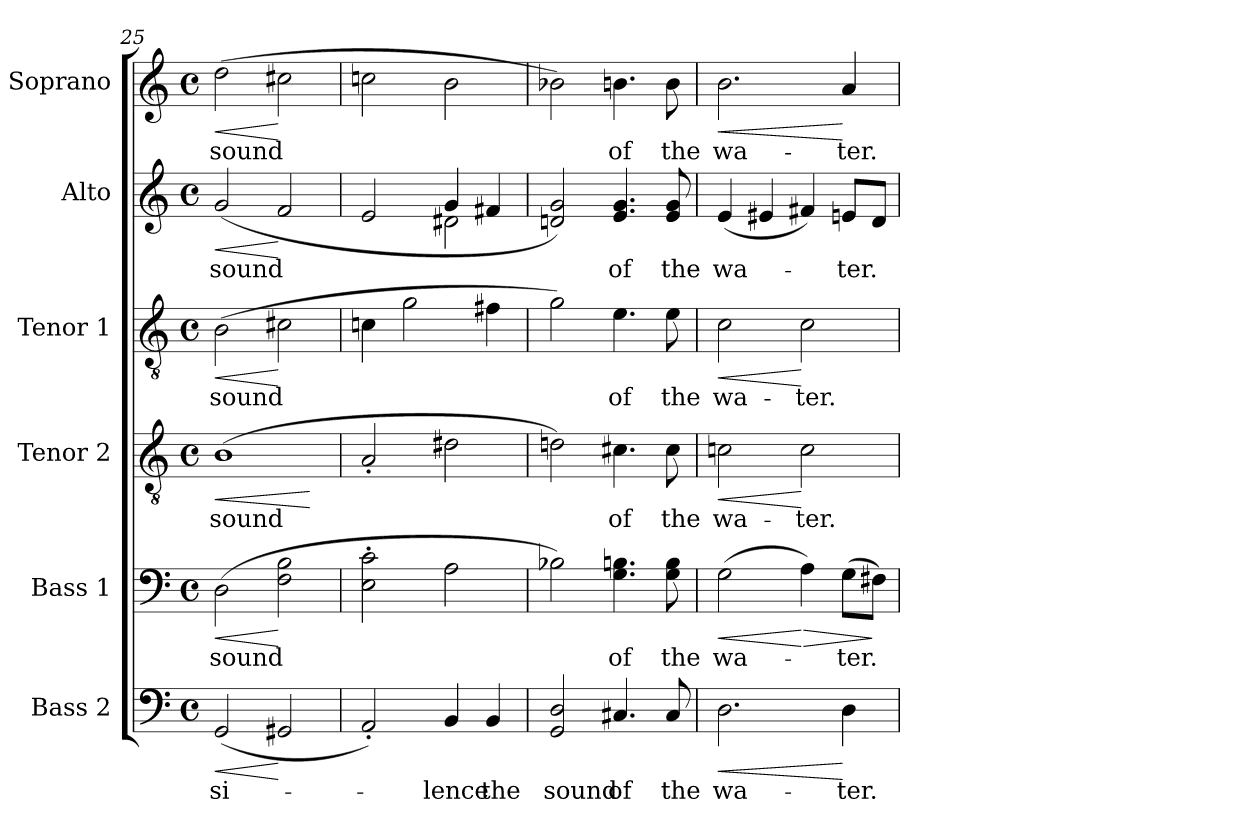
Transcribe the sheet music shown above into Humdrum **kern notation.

**kern	**text	**dynam	**kern	**text	**dynam	**kern	**text	**dynam	**kern	**text	**dynam	**kern	**text	**dynam	**kern	**text	**dynam
*part6	*part6	*part6	*part5	*part5	*part5	*part4	*part4	*part4	*part3	*part3	*part3	*part2	*part2	*part2	*part1	*part1	*part1
*staff6	*staff6	*staff6	*staff5	*staff5	*staff5	*staff4	*staff4	*staff4	*staff3	*staff3	*staff3	*staff2	*staff2	*staff2	*staff1	*staff1	*staff1
*I"Bass 2	*	*	*I"Bass  1	*	*	*I"Tenor 2	*	*	*I"Tenor 1	*	*	*I"Alto	*	*	*I"Soprano	*	*
*I'B2.	*	*	*I'B1.	*	*	*I'T2.	*	*	*I'T1.	*	*	*I'A.	*	*	*I'S.	*	*
*clefF4	*	*	*clefF4	*	*	*clefGv2	*	*	*clefGv2	*	*	*clefG2	*	*	*clefG2	*	*
*	*	*	*	*	*	*ITrd7c12	*	*	*ITrd7c12	*	*	*	*	*	*	*	*
*k[]	*	*	*k[]	*	*	*k[]	*	*	*k[]	*	*	*k[]	*	*	*k[]	*	*
*C:	*	*	*C:	*	*	*C:	*	*	*C:	*	*	*C:	*	*	*C:	*	*
*M4/4	*	*	*M4/4	*	*	*M4/4	*	*	*M4/4	*	*	*M4/4	*	*	*M4/4	*	*
*met(c)	*	*	*met(c)	*	*	*met(c)	*	*	*met(c)	*	*	*met(c)	*	*	*met(c)	*	*
=25	=25	=25	=25	=25	=25	=25	=25	=25	=25	=25	=25	=25	=25	=25	=25	=25	=25
!	!LO:LY:b:color=#000000	!LO:HP:b	!	!	!	!	!	!	!	!	!	!	!	!	!	!	!
!	!	!	!	!LO:LY:b:color=#000000	!LO:HP:b	!	!	!	!	!	!	!	!	!	!	!	!
!	!	!	!	!	!	!	!LO:LY:b:color=#000000	!LO:HP:b	!	!	!	!	!	!	!	!	!
!	!	!	!	!	!	!	!	!	!	!LO:LY:b:color=#000000	!LO:HP:b	!	!	!	!	!	!
!	!	!	!	!	!	!	!	!	!	!	!	!	!LO:LY:b:color=#000000	!LO:HP:b	!	!	!
!	!	!	!	!	!	!	!	!	!	!	!	!	!	!	!	!LO:LY:b:color=#000000	!LO:HP:b
(2GGi/	si-	<	(2Di\	sound	<	(1BBi	sound	<	(2BBi\	sound	<	(2gi/	sound	<	(2ddi\	sound	<
2GG#Xi/	.	[	2Fi\ 2Bi	.	[	.	.	.	2C#Xi\	.	[	2fi/	.	[	2cc#Xi\	.	[
.	.	.	.	.	.	.	.	[	.	.	.	.	.	.	.	.	.
=26	=26	=26	=26	=26	=26	=26	=26	=26	=26	=26	=26	=26	=26	=26	=26	=26	=26
*	*	*	*	*	*	*	*	*	*	*	*	*^	*	*	*	*	*
2AA'i/)	.	.	2Ei\' 2ci'	.	.	2AA'i/	.	.	4Cni\	.	.	2ei/	2ryy	.	.	2ccni\	.	.
.	.	.	.	.	.	.	.	.	2Gi\	.	.	.	.	.	.	.	.	.
!	!LO:LY:b:color=#000000	!	!	!	!	!	!	!	!	!	!	!	!	!	!	!	!	!
4BBi/	-lence	.	2Ai\	.	.	2D#Xi\	.	.	.	.	.	4gi/	2d#Xi\	.	.	2bi\	.	.
!	!LO:LY:b:color=#000000	!	!	!	!	!	!	!	!	!	!	!	!	!	!	!	!	!
4BBi/	the	.	.	.	.	.	.	.	4F#Xi\	.	.	4f#Xi/	.	.	.	.	.	.
*	*	*	*	*	*	*	*	*	*	*	*	*v	*v	*	*	*	*	*
=27	=27	=27	=27	=27	=27	=27	=27	=27	=27	=27	=27	=27	=27	=27	=27	=27	=27
!	!LO:LY:b:color=#000000	!	!	!	!	!	!	!	!	!	!	!	!	!	!	!	!
2GGi/ 2Di	sound	.	2B-Xi\)	.	.	2Dni\)	.	.	2Gi\)	.	.	2dni/ 2gi)	.	.	2b-Xi\)	.	.
!	!LO:LY:b:color=#000000	!	!	!	!	!	!	!	!	!	!	!	!	!	!	!	!
!	!	!	!	!LO:LY:b:color=#000000	!	!	!	!	!	!	!	!	!	!	!	!	!
!	!	!	!	!	!	!	!LO:LY:b:color=#000000	!	!	!	!	!	!	!	!	!	!
!	!	!	!	!	!	!	!	!	!	!LO:LY:b:color=#000000	!	!	!	!	!	!	!
!	!	!	!	!	!	!	!	!	!	!	!	!	!LO:LY:b:color=#000000	!	!	!	!
!	!	!	!	!	!	!	!	!	!	!	!	!	!	!	!	!LO:LY:b:color=#000000	!
4.C#Xi/	of	.	4.Gi\ 4.Bni	of	.	4.C#Xi\	of	.	4.Ei\	of	.	4.ei/ 4.gi	of	.	4.bni\	of	.
!	!LO:LY:b:color=#000000	!	!	!	!	!	!	!	!	!	!	!	!	!	!	!	!
!	!	!	!	!LO:LY:b:color=#000000	!	!	!	!	!	!	!	!	!	!	!	!	!
!	!	!	!	!	!	!	!LO:LY:b:color=#000000	!	!	!	!	!	!	!	!	!	!
!	!	!	!	!	!	!	!	!	!	!LO:LY:b:color=#000000	!	!	!	!	!	!	!
!	!	!	!	!	!	!	!	!	!	!	!	!	!LO:LY:b:color=#000000	!	!	!	!
!	!	!	!	!	!	!	!	!	!	!	!	!	!	!	!	!LO:LY:b:color=#000000	!
8C#i/	the	.	8Gi\ 8Bi	the	.	8C#i\	the	.	8Ei\	the	.	8ei/ 8gi	the	.	8bi\	the	.
=28	=28	=28	=28	=28	=28	=28	=28	=28	=28	=28	=28	=28	=28	=28	=28	=28	=28
!	!LO:LY:b:color=#000000	!LO:HP:b	!	!	!	!	!	!	!	!	!	!	!	!	!	!	!
!	!	!LO:HP:n=1:b	!	!	!	!	!	!	!	!	!	!	!	!	!	!	!
!	!	!	!	!LO:LY:b:color=#000000	!LO:HP:b	!	!	!	!	!	!	!	!	!	!	!	!
!	!	!	!	!	!	!	!LO:LY:b:color=#000000	!LO:HP:b	!	!	!	!	!	!	!	!	!
!	!	!	!	!	!	!	!	!LO:HP:n=1:b	!	!	!	!	!	!	!	!	!
!	!	!	!	!	!	!	!	!	!	!LO:LY:b:color=#000000	!LO:HP:b	!	!	!	!	!	!
!	!	!	!	!	!	!	!	!	!	!	!LO:HP:n=1:b	!	!	!	!	!	!
!	!	!	!	!	!	!	!	!	!	!	!	!	!LO:LY:b:color=#000000	!	!	!	!
!	!	!	!	!	!	!	!	!	!	!	!	!	!	!	!	!LO:LY:b:color=#000000	!LO:HP:b
!	!	!	!	!	!	!	!	!	!	!	!	!	!	!	!	!	!LO:HP:n=1:b
2.Di\	wa-	< >	(2Gi\	wa-	<	2Cni\	wa-	< >	2Ci\	wa-	< >	(4ei/	wa-	.	2.bi\	wa-	< >
.	.	.	.	.	.	.	.	.	.	.	.	4e#Xi/	.	.	.	.	.
!	!	!	!	!	!LO:HP:n=1:b	!	!	!	!	!	!	!	!	!	!	!	!
!	!	!	!	!	!	!	!LO:LY:b:color=#000000	!	!	!	!	!	!	!	!	!	!
!	!	!	!	!	!	!	!	!	!	!LO:LY:b:color=#000000	!	!	!	!	!	!	!
.	.	.	4Ai\)	.	[ >	2Ci\	-ter.	[	2Ci\	-ter.	[	4f#Xi/)	.	.	.	.	.
!	!LO:LY:b:color=#000000	!	!	!	!	!	!	!	!	!	!	!	!	!	!	!	!
!	!	!	!	!LO:LY:b:color=#000000	!	!	!	!	!	!	!	!	!	!	!	!	!
!	!	!	!	!	!	!	!	!	!	!	!	!	!LO:LY:b:color=#000000	!	!	!	!
!	!	!	!	!	!	!	!	!	!	!	!	!	!	!	!	!LO:LY:b:color=#000000	!
4Di\	-ter.	[	(8Gi\L	-ter.	.	.	.	.	.	.	.	8eni/L	-ter.	.	4ai/	-ter.	[
.	.	.	8F#Xi\J)	.	]	.	.	.	.	.	.	8di/J	.	.	.	.	.
.	.	]	.	.	.	.	.	]	.	.	]	.	.	.	.	.	]
=	=	=	=	=	=	=	=	=	=	=	=	=	=	=	=	=	=
*-	*-	*-	*-	*-	*-	*-	*-	*-	*-	*-	*-	*-	*-	*-	*-	*-	*-
